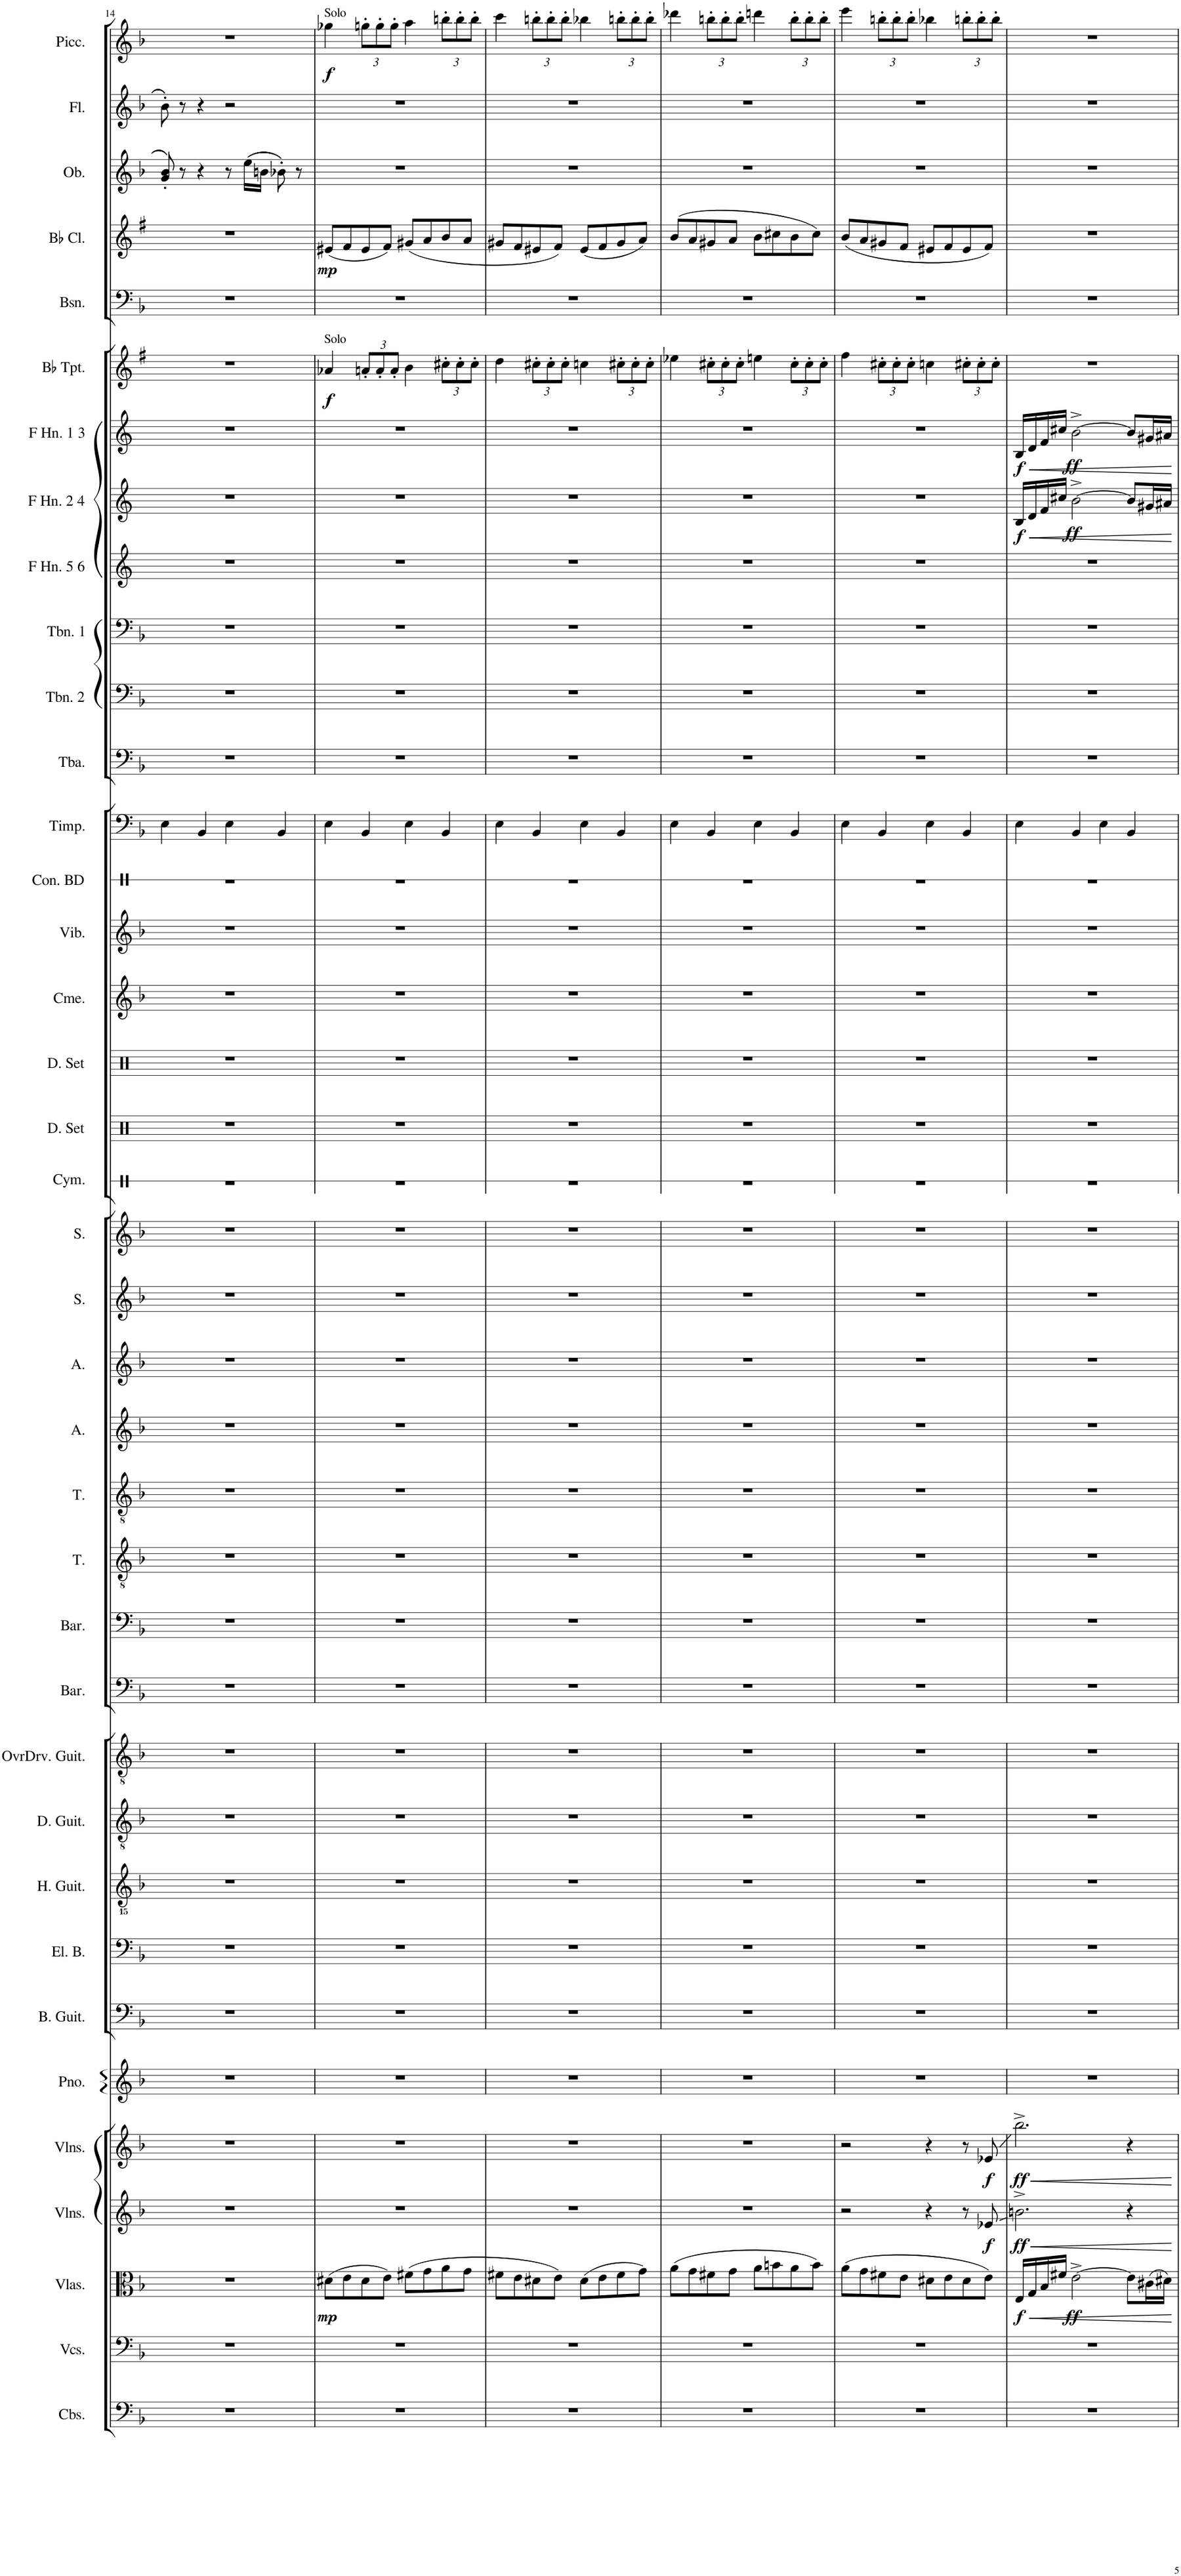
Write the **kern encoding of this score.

**kern	**kern	**kern	**dynam	**kern	**dynam	**kern	**dynam	**kern	**kern	**kern	**kern	**kern	**kern	**kern	**kern	**kern	**kern	**kern	**kern	**kern	**kern	**kern	**kern	**kern	**kern	**kern	**kern	**kern	**kern	**kern	**kern	**kern	**kern	**dynam	**kern	**dynam	**kern	**dynam	**kern	**kern	**dynam	**kern	**kern	**kern	**dynam
*part38	*part37	*part36	*part36	*part35	*part35	*part34	*part34	*part33	*part32	*part31	*part30	*part29	*part28	*part27	*part26	*part25	*part24	*part23	*part22	*part21	*part20	*part19	*part18	*part17	*part16	*part15	*part14	*part13	*part12	*part11	*part10	*part9	*part8	*part8	*part7	*part7	*part6	*part6	*part5	*part4	*part4	*part3	*part2	*part1	*part1
*staff38	*staff37	*staff36	*staff36	*staff35	*staff35	*staff34	*staff34	*staff33	*staff32	*staff31	*staff30	*staff29	*staff28	*staff27	*staff26	*staff25	*staff24	*staff23	*staff22	*staff21	*staff20	*staff19	*staff18	*staff17	*staff16	*staff15	*staff14	*staff13	*staff12	*staff11	*staff10	*staff9	*staff8	*staff8	*staff7	*staff7	*staff6	*staff6	*staff5	*staff4	*staff4	*staff3	*staff2	*staff1	*staff1
*I"Contrabasses	*I"Violoncellos	*I"Violas	*	*I"Violins	*	*I"Violins	*	*I"Piano	*I"Bass Guitar	*I"Electric Bass	*I"Guitar Harmonics	*I"Distortion Guitar	*I"Overdrive Guitar	*I"Baritone	*I"Baritone	*I"Tenor	*I"Tenor	*I"Alto	*I"Alto	*I"Soprano	*I"Soprano	*I"Cymbal	*I"Drumset	*I"Drumset	*I"Chimes	*I"Vibraphone	*I"Concert Bass Drum	*I"Timpani	*I"Tuba	*I"Trombone 2	*I"Trombone 1	*I"F Horn 5  6	*I"F Horn 2 4	*	*I"F Horn 1 3	*	*I"Bb Trumpet	*	*I"Bassoons	*I"Bb Clarinet	*	*I"Oboes	*I"Flutes	*I"Piccolo	*
*I'Cbs.	*I'Vcs.	*I'Vlas.	*	*I'Vlns.	*	*I'Vlns.	*	*I'Pno.	*I'B. Guit.	*I'El. B.	*	*I'D. Guit.	*I'OvrDrv. Guit.	*I'Bar.	*I'Bar.	*I'T.	*I'T.	*I'A.	*I'A.	*I'S.	*I'S.	*I'Cym.	*I'D. Set	*I'D. Set	*I'Cme.	*I'Vib.	*I'Con. BD	*I'Timp.	*I'Tba.	*I'Tbn. 2	*I'Tbn. 1	*I'F Hn. 5 6	*I'F Hn. 2 4	*	*I'F Hn. 1 3	*	*I'Bb Tpt.	*	*I'Bsn.	*I'Bb Cl.	*	*I'Ob.	*I'Fl.	*I'Picc.	*
!!LO:PB:g=z
*clefF4	*clefF4	*clefC3	*	*clefG2	*	*clefG2	*	*clefG2	*clefF4	*clefF4	*clefGvv2	*clefGv2	*clefGv2	*clefF4	*clefF4	*clefGv2	*clefGv2	*clefG2	*clefG2	*clefG2	*clefG2	*clefX	*clefX	*clefX	*clefG2	*clefG2	*clefX	*clefF4	*clefF4	*clefF4	*clefF4	*clefG2	*clefG2	*	*clefG2	*	*clefG2	*	*clefF4	*clefG2	*	*clefG2	*clefG2	*clefG2	*
*Trd7c12	*	*	*	*	*	*	*	*	*Trd7c12	*Trd7c12	*	*	*	*	*	*	*	*	*	*	*	*	*	*	*	*	*	*	*	*	*	*Trd4c7	*Trd4c7	*	*Trd4c7	*	*Trd1c2	*	*	*Trd1c2	*	*	*	*Trd-7c-12	*
*k[b-]	*k[b-]	*k[b-]	*	*k[b-]	*	*k[b-]	*	*k[b-]	*k[b-]	*k[b-]	*k[b-]	*k[b-]	*k[b-]	*k[b-]	*k[b-]	*k[b-]	*k[b-]	*k[b-]	*k[b-]	*k[b-]	*k[b-]	*k[]	*k[]	*k[]	*k[b-]	*k[b-]	*k[]	*k[b-]	*k[b-]	*k[b-]	*k[b-]	*k[]	*k[]	*	*k[]	*	*k[f#]	*	*k[b-]	*k[f#]	*	*k[b-]	*k[b-]	*k[b-]	*
*M4/4	*M4/4	*M4/4	*	*M4/4	*	*M4/4	*	*M4/4	*M4/4	*M4/4	*M4/4	*M4/4	*M4/4	*M4/4	*M4/4	*M4/4	*M4/4	*M4/4	*M4/4	*M4/4	*M4/4	*M4/4	*M4/4	*M4/4	*M4/4	*M4/4	*M4/4	*M4/4	*M4/4	*M4/4	*M4/4	*M4/4	*M4/4	*	*M4/4	*	*M4/4	*	*M4/4	*M4/4	*	*M4/4	*M4/4	*M4/4	*
=14	=14	=14	=14	=14	=14	=14	=14	=14	=14	=14	=14	=14	=14	=14	=14	=14	=14	=14	=14	=14	=14	=14	=14	=14	=14	=14	=14	=14	=14	=14	=14	=14	=14	=14	=14	=14	=14	=14	=14	=14	=14	=14	=14	=14	=14
1r	1r	1r	.	1r	.	1r	.	1r	1r	1r	1r	1r	1r	1r	1r	1r	1r	1r	1r	1r	1r	1r	1r	1r	1r	1r	1r	4E\	1r	1r	1r	1r	1r	.	1r	.	1r	.	1r	1r	.	8g/' 8b-/'	8b-'\	1r	.
.	.	.	.	.	.	.	.	.	.	.	.	.	.	.	.	.	.	.	.	.	.	.	.	.	.	.	.	.	.	.	.	.	.	.	.	.	.	.	.	.	.	8r	8r	.	.
.	.	.	.	.	.	.	.	.	.	.	.	.	.	.	.	.	.	.	.	.	.	.	.	.	.	.	.	4BB-/	.	.	.	.	.	.	.	.	.	.	.	.	.	4r	4r	.	.
.	.	.	.	.	.	.	.	.	.	.	.	.	.	.	.	.	.	.	.	.	.	.	.	.	.	.	.	4E\	.	.	.	.	.	.	.	.	.	.	.	.	.	8r	2r	.	.
.	.	.	.	.	.	.	.	.	.	.	.	.	.	.	.	.	.	.	.	.	.	.	.	.	.	.	.	.	.	.	.	.	.	.	.	.	.	.	.	.	.	((((16ee\LL	.	.	.
.	.	.	.	.	.	.	.	.	.	.	.	.	.	.	.	.	.	.	.	.	.	.	.	.	.	.	.	.	.	.	.	.	.	.	.	.	.	.	.	.	.	16bn\JJ	.	.	.
.	.	.	.	.	.	.	.	.	.	.	.	.	.	.	.	.	.	.	.	.	.	.	.	.	.	.	.	4BB-/	.	.	.	.	.	.	.	.	.	.	.	.	.	8b-X'\))))	.	.	.
.	.	.	.	.	.	.	.	.	.	.	.	.	.	.	.	.	.	.	.	.	.	.	.	.	.	.	.	.	.	.	.	.	.	.	.	.	.	.	.	.	.	8r	.	.	.
=15	=15	=15	=15	=15	=15	=15	=15	=15	=15	=15	=15	=15	=15	=15	=15	=15	=15	=15	=15	=15	=15	=15	=15	=15	=15	=15	=15	=15	=15	=15	=15	=15	=15	=15	=15	=15	=15	=15	=15	=15	=15	=15	=15	=15	=15
!	!	!	!	!	!	!	!	!	!	!	!	!	!	!	!	!	!	!	!	!	!	!	!	!	!	!	!	!	!	!	!	!	!	!	!	!	!	!	!	!	!	!	!	!LO:TX:a:t=Solo	!
!	!	!	!	!	!	!	!	!	!	!	!	!	!	!	!	!	!	!	!	!	!	!	!	!	!	!	!	!	!	!	!	!	!	!	!	!	!LO:TX:a:t=Solo	!	!	!	!	!	!	!	!
!	!	!	!LO:DY:b	!	!	!	!	!	!	!	!	!	!	!	!	!	!	!	!	!	!	!	!	!	!	!	!	!	!	!	!	!	!	!	!	!	!	!LO:DY:b	!	!	!LO:DY:b	!	!	!	!LO:DY:b
1r	1r	(8d#X\L	mp	1r	.	1r	.	1r	1r	1r	1r	1r	1r	1r	1r	1r	1r	1r	1r	1r	1r	1r	1r	1r	1r	1r	1r	4E\	1r	1r	1r	1r	1r	.	1r	.	4a-X/	f	1r	(8e#X/L	mp	1r	1r	4gg-X\	f
.	.	8e\	.	.	.	.	.	.	.	.	.	.	.	.	.	.	.	.	.	.	.	.	.	.	.	.	.	.	.	.	.	.	.	.	.	.	.	.	.	8f#/	.	.	.	.	.
*	*	*	*	*	*	*	*	*	*	*	*	*	*	*	*	*	*	*	*	*	*	*	*	*	*	*	*	*	*	*	*	*	*	*	*	*	*Xbrackettup	*	*	*	*	*	*	*Xbrackettup	*
.	.	8d#\	.	.	.	.	.	.	.	.	.	.	.	.	.	.	.	.	.	.	.	.	.	.	.	.	.	4BB-/	.	.	.	.	.	.	.	.	12an'/L	.	.	8e#/	.	.	.	12ggn'\L	.
.	.	.	.	.	.	.	.	.	.	.	.	.	.	.	.	.	.	.	.	.	.	.	.	.	.	.	.	.	.	.	.	.	.	.	.	.	12a'/	.	.	.	.	.	.	12gg'\	.
.	.	8e\J)	.	.	.	.	.	.	.	.	.	.	.	.	.	.	.	.	.	.	.	.	.	.	.	.	.	.	.	.	.	.	.	.	.	.	.	.	.	8f#/J)	.	.	.	.	.
.	.	.	.	.	.	.	.	.	.	.	.	.	.	.	.	.	.	.	.	.	.	.	.	.	.	.	.	.	.	.	.	.	.	.	.	.	12a'/J	.	.	.	.	.	.	12gg'\J	.
.	.	(8f#X\L	.	.	.	.	.	.	.	.	.	.	.	.	.	.	.	.	.	.	.	.	.	.	.	.	.	4E\	.	.	.	.	.	.	.	.	4b\	.	.	(8g#X/L	.	.	.	4aa\	.
.	.	8g\	.	.	.	.	.	.	.	.	.	.	.	.	.	.	.	.	.	.	.	.	.	.	.	.	.	.	.	.	.	.	.	.	.	.	.	.	.	8a/	.	.	.	.	.
.	.	8a\	.	.	.	.	.	.	.	.	.	.	.	.	.	.	.	.	.	.	.	.	.	.	.	.	.	4BB-/	.	.	.	.	.	.	.	.	12cc#X'\L	.	.	8b/	.	.	.	12bbn'\L	.
.	.	.	.	.	.	.	.	.	.	.	.	.	.	.	.	.	.	.	.	.	.	.	.	.	.	.	.	.	.	.	.	.	.	.	.	.	12cc#'\	.	.	.	.	.	.	12bb'\	.
.	.	8g\J	.	.	.	.	.	.	.	.	.	.	.	.	.	.	.	.	.	.	.	.	.	.	.	.	.	.	.	.	.	.	.	.	.	.	.	.	.	8a/J	.	.	.	.	.
.	.	.	.	.	.	.	.	.	.	.	.	.	.	.	.	.	.	.	.	.	.	.	.	.	.	.	.	.	.	.	.	.	.	.	.	.	12cc#'\J	.	.	.	.	.	.	12bb'\J	.
=16	=16	=16	=16	=16	=16	=16	=16	=16	=16	=16	=16	=16	=16	=16	=16	=16	=16	=16	=16	=16	=16	=16	=16	=16	=16	=16	=16	=16	=16	=16	=16	=16	=16	=16	=16	=16	=16	=16	=16	=16	=16	=16	=16	=16	=16
1r	1r	8f#X\L	.	1r	.	1r	.	1r	1r	1r	1r	1r	1r	1r	1r	1r	1r	1r	1r	1r	1r	1r	1r	1r	1r	1r	1r	4E\	1r	1r	1r	1r	1r	.	1r	.	4dd\	.	1r	8g#X/L	.	1r	1r	4ccc\	.
.	.	8e\	.	.	.	.	.	.	.	.	.	.	.	.	.	.	.	.	.	.	.	.	.	.	.	.	.	.	.	.	.	.	.	.	.	.	.	.	.	8f#/	.	.	.	.	.
.	.	8d#X\	.	.	.	.	.	.	.	.	.	.	.	.	.	.	.	.	.	.	.	.	.	.	.	.	.	4BB-/	.	.	.	.	.	.	.	.	12cc#X'\L	.	.	8e#X/	.	.	.	12bbn'\L	.
.	.	.	.	.	.	.	.	.	.	.	.	.	.	.	.	.	.	.	.	.	.	.	.	.	.	.	.	.	.	.	.	.	.	.	.	.	12cc#'\	.	.	.	.	.	.	12bb'\	.
.	.	8e\J)	.	.	.	.	.	.	.	.	.	.	.	.	.	.	.	.	.	.	.	.	.	.	.	.	.	.	.	.	.	.	.	.	.	.	.	.	.	8f#/J)	.	.	.	.	.
.	.	.	.	.	.	.	.	.	.	.	.	.	.	.	.	.	.	.	.	.	.	.	.	.	.	.	.	.	.	.	.	.	.	.	.	.	12cc#'\J	.	.	.	.	.	.	12bb'\J	.
.	.	(8d#\L	.	.	.	.	.	.	.	.	.	.	.	.	.	.	.	.	.	.	.	.	.	.	.	.	.	4E\	.	.	.	.	.	.	.	.	4ccn\	.	.	(8e#/L	.	.	.	4bb-X\	.
.	.	8e\	.	.	.	.	.	.	.	.	.	.	.	.	.	.	.	.	.	.	.	.	.	.	.	.	.	.	.	.	.	.	.	.	.	.	.	.	.	8f#/	.	.	.	.	.
.	.	8f#\	.	.	.	.	.	.	.	.	.	.	.	.	.	.	.	.	.	.	.	.	.	.	.	.	.	4BB-/	.	.	.	.	.	.	.	.	12cc#X'\L	.	.	8g#/	.	.	.	12bbn'\L	.
.	.	.	.	.	.	.	.	.	.	.	.	.	.	.	.	.	.	.	.	.	.	.	.	.	.	.	.	.	.	.	.	.	.	.	.	.	12cc#'\	.	.	.	.	.	.	12bb'\	.
.	.	8g\J)	.	.	.	.	.	.	.	.	.	.	.	.	.	.	.	.	.	.	.	.	.	.	.	.	.	.	.	.	.	.	.	.	.	.	.	.	.	8a/J)	.	.	.	.	.
.	.	.	.	.	.	.	.	.	.	.	.	.	.	.	.	.	.	.	.	.	.	.	.	.	.	.	.	.	.	.	.	.	.	.	.	.	12cc#'\J	.	.	.	.	.	.	12bb'\J	.
=17	=17	=17	=17	=17	=17	=17	=17	=17	=17	=17	=17	=17	=17	=17	=17	=17	=17	=17	=17	=17	=17	=17	=17	=17	=17	=17	=17	=17	=17	=17	=17	=17	=17	=17	=17	=17	=17	=17	=17	=17	=17	=17	=17	=17	=17
1r	1r	(8a\L	.	1r	.	1r	.	1r	1r	1r	1r	1r	1r	1r	1r	1r	1r	1r	1r	1r	1r	1r	1r	1r	1r	1r	1r	4E\	1r	1r	1r	1r	1r	.	1r	.	4ee-X\	.	1r	(8b/L	.	1r	1r	4ddd-X\	.
.	.	8g\	.	.	.	.	.	.	.	.	.	.	.	.	.	.	.	.	.	.	.	.	.	.	.	.	.	.	.	.	.	.	.	.	.	.	.	.	.	8a/	.	.	.	.	.
.	.	8f#X\	.	.	.	.	.	.	.	.	.	.	.	.	.	.	.	.	.	.	.	.	.	.	.	.	.	4BB-/	.	.	.	.	.	.	.	.	12cc#X'\L	.	.	8g#X/	.	.	.	12bbn'\L	.
.	.	.	.	.	.	.	.	.	.	.	.	.	.	.	.	.	.	.	.	.	.	.	.	.	.	.	.	.	.	.	.	.	.	.	.	.	12cc#'\	.	.	.	.	.	.	12bb'\	.
.	.	8g\J	.	.	.	.	.	.	.	.	.	.	.	.	.	.	.	.	.	.	.	.	.	.	.	.	.	.	.	.	.	.	.	.	.	.	.	.	.	8a/J	.	.	.	.	.
.	.	.	.	.	.	.	.	.	.	.	.	.	.	.	.	.	.	.	.	.	.	.	.	.	.	.	.	.	.	.	.	.	.	.	.	.	12cc#'\J	.	.	.	.	.	.	12bb'\J	.
.	.	8a\L	.	.	.	.	.	.	.	.	.	.	.	.	.	.	.	.	.	.	.	.	.	.	.	.	.	4E\	.	.	.	.	.	.	.	.	4een\	.	.	8b\L	.	.	.	4dddn\	.
.	.	8bn\	.	.	.	.	.	.	.	.	.	.	.	.	.	.	.	.	.	.	.	.	.	.	.	.	.	.	.	.	.	.	.	.	.	.	.	.	.	8cc#X\	.	.	.	.	.
.	.	8a\	.	.	.	.	.	.	.	.	.	.	.	.	.	.	.	.	.	.	.	.	.	.	.	.	.	4BB-/	.	.	.	.	.	.	.	.	12cc#'\L	.	.	8b\	.	.	.	12bb'\L	.
.	.	.	.	.	.	.	.	.	.	.	.	.	.	.	.	.	.	.	.	.	.	.	.	.	.	.	.	.	.	.	.	.	.	.	.	.	12cc#'\	.	.	.	.	.	.	12bb'\	.
.	.	8b\J)	.	.	.	.	.	.	.	.	.	.	.	.	.	.	.	.	.	.	.	.	.	.	.	.	.	.	.	.	.	.	.	.	.	.	.	.	.	8cc#\J)	.	.	.	.	.
.	.	.	.	.	.	.	.	.	.	.	.	.	.	.	.	.	.	.	.	.	.	.	.	.	.	.	.	.	.	.	.	.	.	.	.	.	12cc#'\J	.	.	.	.	.	.	12bb'\J	.
=18	=18	=18	=18	=18	=18	=18	=18	=18	=18	=18	=18	=18	=18	=18	=18	=18	=18	=18	=18	=18	=18	=18	=18	=18	=18	=18	=18	=18	=18	=18	=18	=18	=18	=18	=18	=18	=18	=18	=18	=18	=18	=18	=18	=18	=18
1r	1r	(8a\L	.	2r	.	2r	.	1r	1r	1r	1r	1r	1r	1r	1r	1r	1r	1r	1r	1r	1r	1r	1r	1r	1r	1r	1r	4E\	1r	1r	1r	1r	1r	.	1r	.	4ff#\	.	1r	(8b/L	.	1r	1r	4eee\	.
.	.	8g\	.	.	.	.	.	.	.	.	.	.	.	.	.	.	.	.	.	.	.	.	.	.	.	.	.	.	.	.	.	.	.	.	.	.	.	.	.	8a/	.	.	.	.	.
.	.	8f#X\	.	.	.	.	.	.	.	.	.	.	.	.	.	.	.	.	.	.	.	.	.	.	.	.	.	4BB-/	.	.	.	.	.	.	.	.	12cc#X'\L	.	.	8g#X/	.	.	.	12bbn'\L	.
.	.	.	.	.	.	.	.	.	.	.	.	.	.	.	.	.	.	.	.	.	.	.	.	.	.	.	.	.	.	.	.	.	.	.	.	.	12cc#'\	.	.	.	.	.	.	12bb'\	.
.	.	8e\J	.	.	.	.	.	.	.	.	.	.	.	.	.	.	.	.	.	.	.	.	.	.	.	.	.	.	.	.	.	.	.	.	.	.	.	.	.	8f#/J	.	.	.	.	.
.	.	.	.	.	.	.	.	.	.	.	.	.	.	.	.	.	.	.	.	.	.	.	.	.	.	.	.	.	.	.	.	.	.	.	.	.	12cc#'\J	.	.	.	.	.	.	12bb'\J	.
.	.	8d#X\L	.	4r	.	4r	.	.	.	.	.	.	.	.	.	.	.	.	.	.	.	.	.	.	.	.	.	4E\	.	.	.	.	.	.	.	.	4ccn\	.	.	8e#X/L	.	.	.	4bb-X\	.
.	.	8e\	.	.	.	.	.	.	.	.	.	.	.	.	.	.	.	.	.	.	.	.	.	.	.	.	.	.	.	.	.	.	.	.	.	.	.	.	.	8f#/	.	.	.	.	.
.	.	8d#\	.	8r	.	8r	.	.	.	.	.	.	.	.	.	.	.	.	.	.	.	.	.	.	.	.	.	4BB-/	.	.	.	.	.	.	.	.	12cc#X'\L	.	.	8e#/	.	.	.	12bbn'\L	.
.	.	.	.	.	.	.	.	.	.	.	.	.	.	.	.	.	.	.	.	.	.	.	.	.	.	.	.	.	.	.	.	.	.	.	.	.	12cc#'\	.	.	.	.	.	.	12bb'\	.
!	!	!	!	!	!LO:DY:b	!	!LO:DY:b	!	!	!	!	!	!	!	!	!	!	!	!	!	!	!	!	!	!	!	!	!	!	!	!	!	!	!	!	!	!	!	!	!	!	!	!	!	!
.	.	8e\J)	.	8e-X/	f	8e-X/	f	.	.	.	.	.	.	.	.	.	.	.	.	.	.	.	.	.	.	.	.	.	.	.	.	.	.	.	.	.	.	.	.	8f#/J)	.	.	.	.	.
.	.	.	.	.	.	.	.	.	.	.	.	.	.	.	.	.	.	.	.	.	.	.	.	.	.	.	.	.	.	.	.	.	.	.	.	.	12cc#'\J	.	.	.	.	.	.	12bb'\J	.
=19	=19	=19	=19	=19	=19	=19	=19	=19	=19	=19	=19	=19	=19	=19	=19	=19	=19	=19	=19	=19	=19	=19	=19	=19	=19	=19	=19	=19	=19	=19	=19	=19	=19	=19	=19	=19	=19	=19	=19	=19	=19	=19	=19	=19	=19
!	!	!	!LO:HP:b	!	!LO:HP:b	!	!LO:HP:b	!	!	!	!	!	!	!	!	!	!	!	!	!	!	!	!	!	!	!	!	!	!	!	!	!	!	!LO:HP:b	!	!LO:HP:b	!	!	!	!	!	!	!	!	!
!	!	!	!LO:DY:n=1:b	!	!LO:DY:n=1:b	!	!LO:DY:n=1:b	!	!	!	!	!	!	!	!	!	!	!	!	!	!	!	!	!	!	!	!	!	!	!	!	!	!	!LO:DY:n=1:b	!	!LO:DY:n=1:b	!	!	!	!	!	!	!	!	!
1r	1r	16E^^/LL	< f	2.bn^\	< ff	2.bb-^\	< ff	1r	1r	1r	1r	1r	1r	1r	1r	1r	1r	1r	1r	1r	1r	1r	1r	1r	1r	1r	1r	4E\	1r	1r	1r	1r	16B^^/LL	< f	16B^^/LL	< f	1r	.	1r	1r	.	1r	1r	1r	.
.	.	16G^^/	.	.	.	.	.	.	.	.	.	.	.	.	.	.	.	.	.	.	.	.	.	.	.	.	.	.	.	.	.	.	16d^^/	.	16d^^/	.	.	.	.	.	.	.	.	.	.
.	.	16B-^^/	.	.	.	.	.	.	.	.	.	.	.	.	.	.	.	.	.	.	.	.	.	.	.	.	.	.	.	.	.	.	16f^^/	.	16f^^/	.	.	.	.	.	.	.	.	.	.
.	.	16f#X^^/JJ	.	.	.	.	.	.	.	.	.	.	.	.	.	.	.	.	.	.	.	.	.	.	.	.	.	.	.	.	.	.	16cc#X^^/JJ	.	16cc#X^^/JJ	.	.	.	.	.	.	.	.	.	.
!	!	!	!LO:DY:n=2:b	!	!	!	!	!	!	!	!	!	!	!	!	!	!	!	!	!	!	!	!	!	!	!	!	!	!	!	!	!	!	!LO:DY:n=2:b	!	!LO:DY:n=2:b	!	!	!	!	!	!	!	!	!
.	.	[2e^\	ff	.	.	.	.	.	.	.	.	.	.	.	.	.	.	.	.	.	.	.	.	.	.	.	.	4BB-/	.	.	.	.	[2b^\	ff	[2b^\	ff	.	.	.	.	.	.	.	.	.
.	.	.	.	.	.	.	.	.	.	.	.	.	.	.	.	.	.	.	.	.	.	.	.	.	.	.	.	4E\	.	.	.	.	.	.	.	.	.	.	.	.	.	.	.	.	.
.	.	8e\L]	.	4r	.	4r	.	.	.	.	.	.	.	.	.	.	.	.	.	.	.	.	.	.	.	.	.	4BB-/	.	.	.	.	8b/L]	.	8b/L]	.	.	.	.	.	.	.	.	.	.
.	.	(16c#X\L	.	.	.	.	.	.	.	.	.	.	.	.	.	.	.	.	.	.	.	.	.	.	.	.	.	.	.	.	.	.	16g#X^^/L	.	16g#X^^/L	.	.	.	.	.	.	.	.	.	.
.	.	16d#X\JJ)	.	.	.	.	.	.	.	.	.	.	.	.	.	.	.	.	.	.	.	.	.	.	.	.	.	.	.	.	.	.	16a#X^^/JJ	.	16a#X^^/JJ	.	.	.	.	.	.	.	.	.	.
.	.	.	[	.	[	.	[	.	.	.	.	.	.	.	.	.	.	.	.	.	.	.	.	.	.	.	.	.	.	.	.	.	.	[	.	[	.	.	.	.	.	.	.	.	.
=	=	=	=	=	=	=	=	=	=	=	=	=	=	=	=	=	=	=	=	=	=	=	=	=	=	=	=	=	=	=	=	=	=	=	=	=	=	=	=	=	=	=	=	=	=
*-	*-	*-	*-	*-	*-	*-	*-	*-	*-	*-	*-	*-	*-	*-	*-	*-	*-	*-	*-	*-	*-	*-	*-	*-	*-	*-	*-	*-	*-	*-	*-	*-	*-	*-	*-	*-	*-	*-	*-	*-	*-	*-	*-	*-	*-
